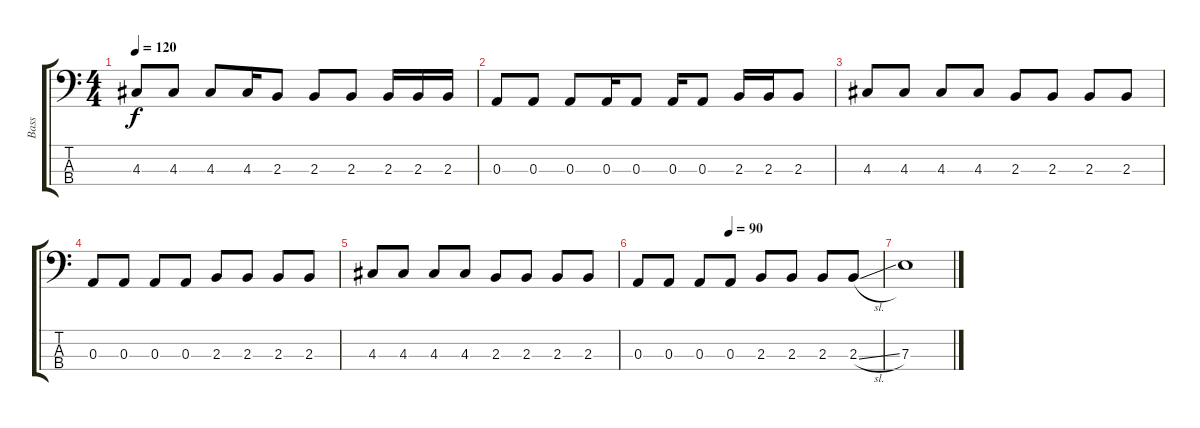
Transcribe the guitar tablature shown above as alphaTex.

\track ("Bass" "Bass") {instrument electricbassfinger}
\staff {score tabs}
\tuning (G2 D2 A1 E1) {hide}
\ts (4 4)
\tempo 120
\clef f4
\ks c
4.3.8{dy f} 4.3.8 4.3.8 4.3.16 2.3.8 2.3.8 2.3.8 2.3.16 2.3.16 2.3.16 |
0.3.8 0.3.8 0.3.8 0.3.16 0.3.8 0.3.16 0.3.8 2.3.16 2.3.16 2.3.8 |
4.3.8 4.3.8 4.3.8 4.3.8 2.3.8 2.3.8 2.3.8 2.3.8 |
0.3.8 0.3.8 0.3.8 0.3.8 2.3.8 2.3.8 2.3.8 2.3.8 |
4.3.8 4.3.8 4.3.8 4.3.8 2.3.8 2.3.8 2.3.8 2.3.8 |
\tempo (90 0.375)
0.3.8 0.3.8 0.3.8 0.3.8 2.3.8 2.3.8 2.3.8 2.3{sl}.8 |
7.3.1
